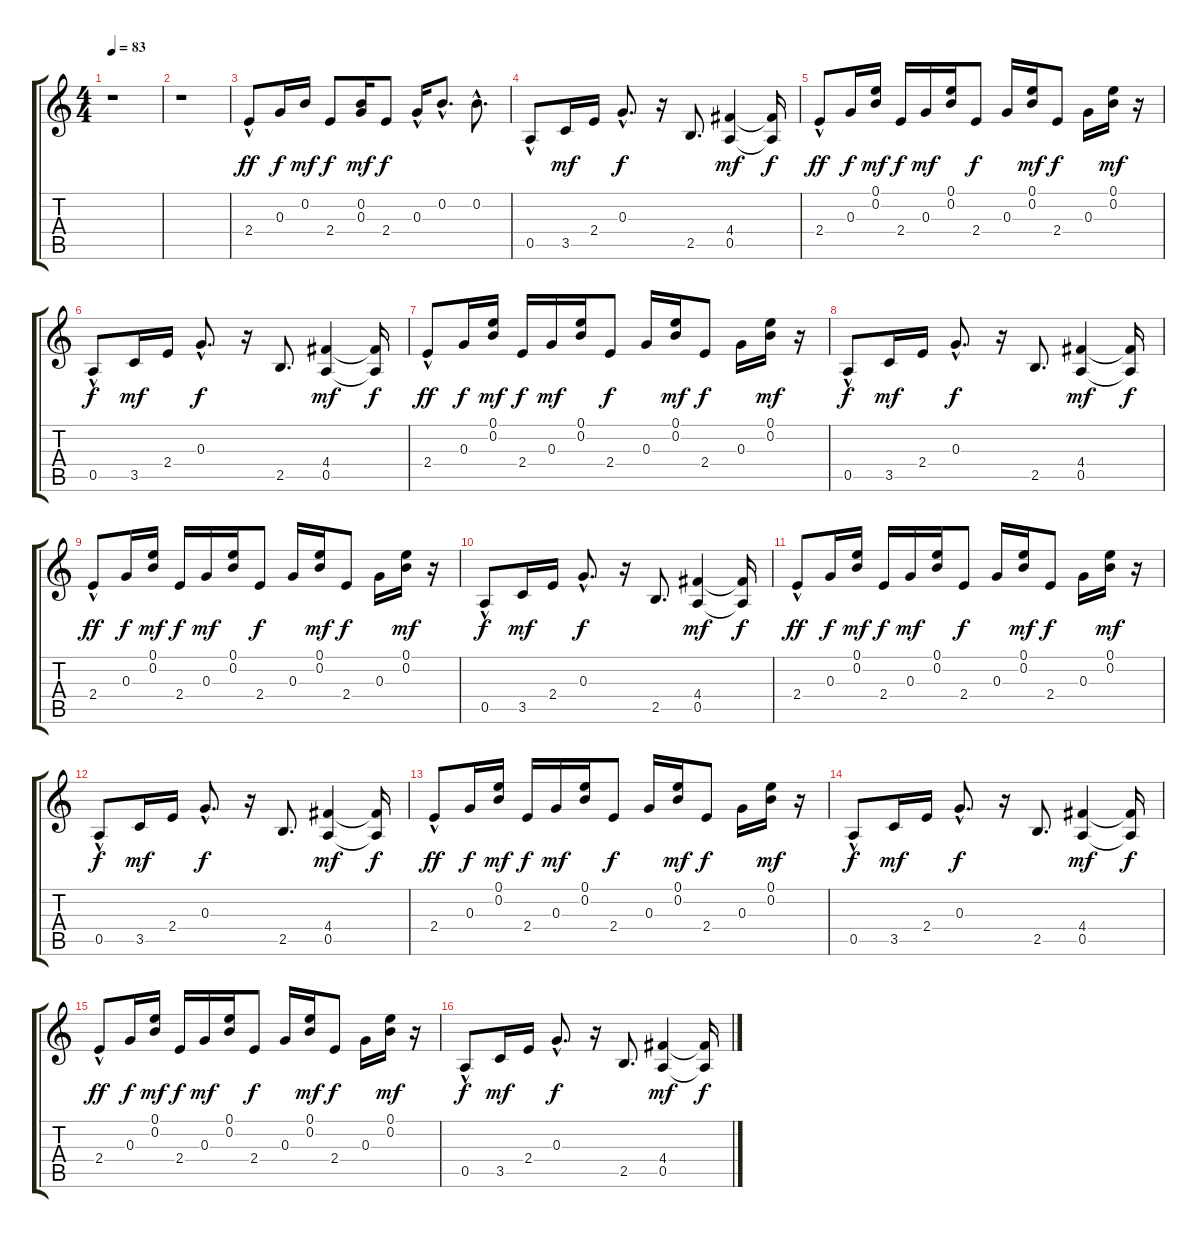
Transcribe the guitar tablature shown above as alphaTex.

\track "" {instrument acousticguitarnylon}
\staff {score tabs}
\tuning (E4 B3 G3 D3 A2 E2) {hide}
\ts (4 4)
\tempo 83
\clef g2
\ks c
r.1{dy ff instrument acousticguitarnylon} |
r.1 |
2.4{hac}.8 0.3.16{dy f} 0.2.16{dy mf} 2.4.8{dy f} (0.2 0.3).16{dy mf} 2.4.8{dy f} 0.3{hac}.16 0.2{hac}.8{d} 0.2{hac}.8{d} |
0.5{hac}.8 3.5.16{dy mf} 2.4.16 0.3{hac}.8{d dy f} r.16 2.5.8{d} (4.4 0.5).4{dy mf} (4.4{t} 0.5{t}).16{dy f} |
2.4{hac}.8{dy ff} 0.3.16{dy f} (0.1 0.2).16{dy mf} 2.4.16{dy f} 0.3.16{dy mf} (0.1 0.2).16 2.4.8{dy f} 0.3.16 (0.1 0.2).16{dy mf} 2.4.8{dy f} 0.3.16 (0.1 0.2).16{dy mf} r.16 |
0.5{hac}.8{dy f} 3.5.16{dy mf} 2.4.16 0.3{hac}.8{d dy f} r.16 2.5.8{d} (4.4 0.5).4{dy mf} (4.4{t} 0.5{t}).16{dy f} |
2.4{hac}.8{dy ff} 0.3.16{dy f} (0.1 0.2).16{dy mf} 2.4.16{dy f} 0.3.16{dy mf} (0.1 0.2).16 2.4.8{dy f} 0.3.16 (0.1 0.2).16{dy mf} 2.4.8{dy f} 0.3.16 (0.1 0.2).16{dy mf} r.16 |
0.5{hac}.8{dy f} 3.5.16{dy mf} 2.4.16 0.3{hac}.8{d dy f} r.16 2.5.8{d} (4.4 0.5).4{dy mf} (4.4{t} 0.5{t}).16{dy f} |
2.4{hac}.8{dy ff} 0.3.16{dy f} (0.1 0.2).16{dy mf} 2.4.16{dy f} 0.3.16{dy mf} (0.1 0.2).16 2.4.8{dy f} 0.3.16 (0.1 0.2).16{dy mf} 2.4.8{dy f} 0.3.16 (0.1 0.2).16{dy mf} r.16 |
0.5{hac}.8{dy f} 3.5.16{dy mf} 2.4.16 0.3{hac}.8{d dy f} r.16 2.5.8{d} (4.4 0.5).4{dy mf} (4.4{t} 0.5{t}).16{dy f} |
2.4{hac}.8{dy ff} 0.3.16{dy f} (0.1 0.2).16{dy mf} 2.4.16{dy f} 0.3.16{dy mf} (0.1 0.2).16 2.4.8{dy f} 0.3.16 (0.1 0.2).16{dy mf} 2.4.8{dy f} 0.3.16 (0.1 0.2).16{dy mf} r.16 |
0.5{hac}.8{dy f} 3.5.16{dy mf} 2.4.16 0.3{hac}.8{d dy f} r.16 2.5.8{d} (4.4 0.5).4{dy mf} (4.4{t} 0.5{t}).16{dy f} |
2.4{hac}.8{dy ff} 0.3.16{dy f} (0.1 0.2).16{dy mf} 2.4.16{dy f} 0.3.16{dy mf} (0.1 0.2).16 2.4.8{dy f} 0.3.16 (0.1 0.2).16{dy mf} 2.4.8{dy f} 0.3.16 (0.1 0.2).16{dy mf} r.16 |
0.5{hac}.8{dy f} 3.5.16{dy mf} 2.4.16 0.3{hac}.8{d dy f} r.16 2.5.8{d} (4.4 0.5).4{dy mf} (4.4{t} 0.5{t}).16{dy f} |
2.4{hac}.8{dy ff} 0.3.16{dy f} (0.1 0.2).16{dy mf} 2.4.16{dy f} 0.3.16{dy mf} (0.1 0.2).16 2.4.8{dy f} 0.3.16 (0.1 0.2).16{dy mf} 2.4.8{dy f} 0.3.16 (0.1 0.2).16{dy mf} r.16 |
0.5{hac}.8{dy f} 3.5.16{dy mf} 2.4.16 0.3{hac}.8{d dy f} r.16 2.5.8{d} (4.4 0.5).4{dy mf} (4.4{t} 0.5{t}).16{dy f}
